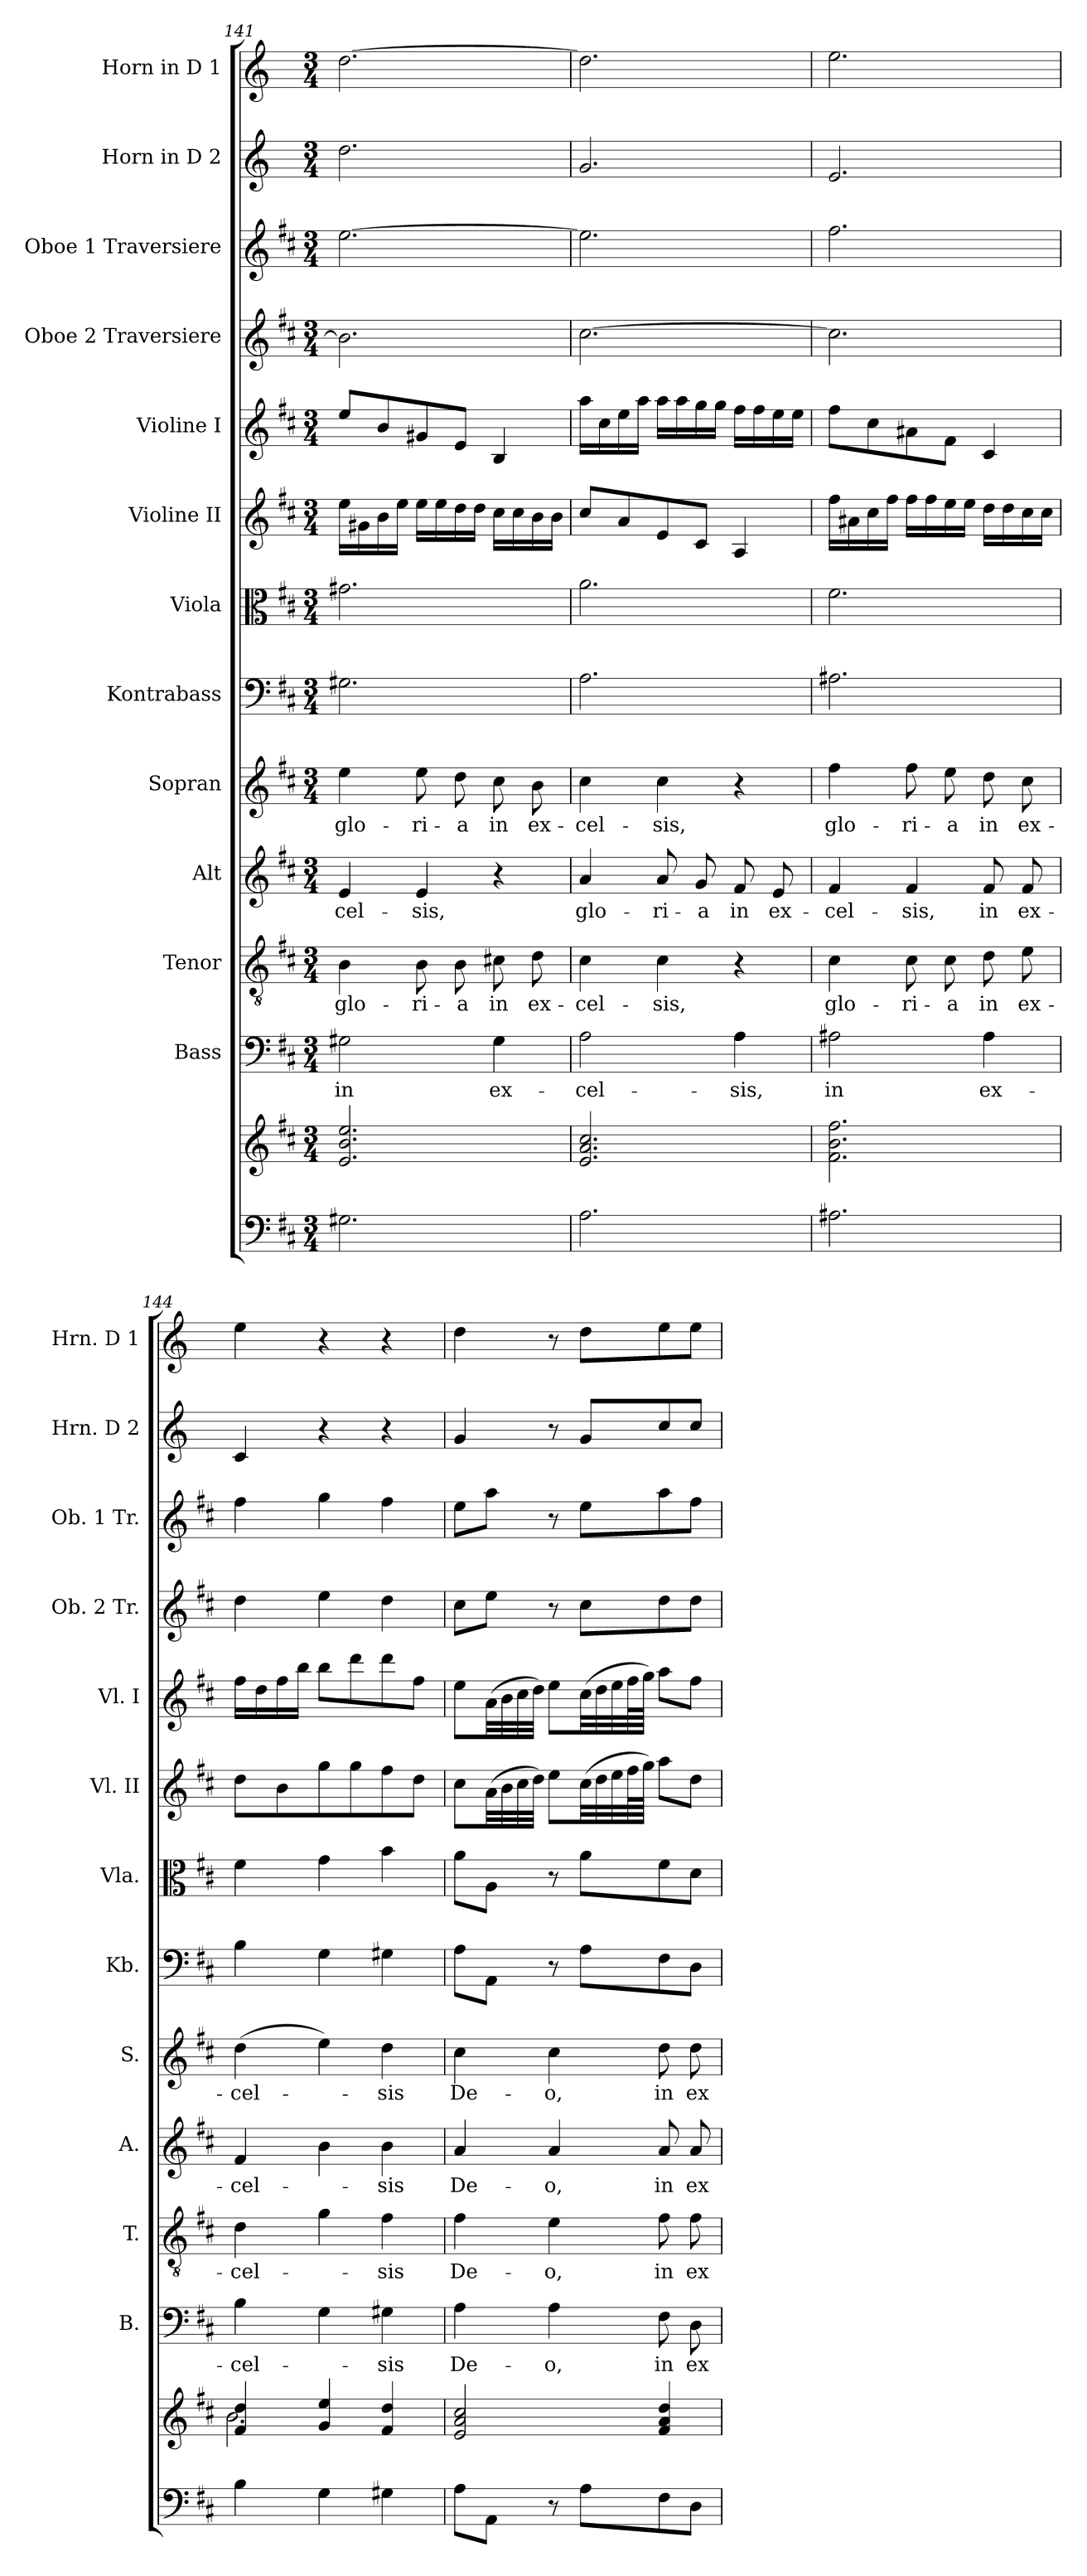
**kern	**kern	**kern	**text	**kern	**text	**kern	**text	**kern	**text	**kern	**kern	**kern	**kern	**kern	**kern	**kern	**kern
*part13	*part13	*part12	*part12	*part11	*part11	*part10	*part10	*part9	*part9	*part8	*part7	*part6	*part5	*part4	*part3	*part2	*part1
*staff14	*staff13	*staff12	*staff12	*staff11	*staff11	*staff10	*staff10	*staff9	*staff9	*staff8	*staff7	*staff6	*staff5	*staff4	*staff3	*staff2	*staff1
*	*	*I"Bass	*	*I"Tenor	*	*I"Alt	*	*I"Sopran	*	*I"Kontrabass	*I"Viola	*I"Violine II	*I"Violine I	*I"Oboe 2 Traversiere	*I"Oboe 1 Traversiere	*I"Horn in D 2	*I"Horn in D 1
*	*	*I'B.	*	*I'T.	*	*I'A.	*	*I'S.	*	*I'Kb.	*I'Vla.	*I'Vl. II	*I'Vl. I	*I'Ob. 2 Tr.	*I'Ob. 1 Tr.	*I'Hrn. D 2	*I'Hrn. D 1
!!LO:PB:g=z
*clefF4	*clefG2	*clefF4	*	*clefGv2	*	*clefG2	*	*clefG2	*	*clefF4	*clefC3	*clefG2	*clefG2	*clefG2	*clefG2	*clefG2	*clefG2
*	*	*	*	*	*	*	*	*	*	*ITrd7c12	*	*	*	*	*	*ITrd6c10	*ITrd6c10
*k[f#c#]	*k[f#c#]	*k[f#c#]	*	*k[f#c#]	*	*k[f#c#]	*	*k[f#c#]	*	*k[f#c#]	*k[f#c#]	*k[f#c#]	*k[f#c#]	*k[f#c#]	*k[f#c#]	*k[f#c#]	*k[f#c#]
*D:	*D:	*D:	*	*D:	*	*D:	*	*D:	*	*D:	*D:	*D:	*D:	*D:	*D:	*D:	*D:
*M3/4	*M3/4	*M3/4	*	*M3/4	*	*M3/4	*	*M3/4	*	*M3/4	*M3/4	*M3/4	*M3/4	*M3/4	*M3/4	*M3/4	*M3/4
=141	=141	=141	=141	=141	=141	=141	=141	=141	=141	=141	=141	=141	=141	=141	=141	=141	=141
!	!	!	!LO:LY:b	!	!LO:LY:b	!	!LO:LY:b	!	!LO:LY:b	!	!	!	!	!	!	!	!
2.G#X\	2.e/ 2.b/ 2.ee/	2G#X\	in	4B\	glo-	4e/	-cel-	4ee\	glo-	2.GG#X\	2.g#X\	16ee\LL	8ee/L	2.b\]	[2.ee\	2.e\	[2.e\
.	.	.	.	.	.	.	.	.	.	.	.	16g#X\	.	.	.	.	.
.	.	.	.	.	.	.	.	.	.	.	.	16b\	8b/	.	.	.	.
.	.	.	.	.	.	.	.	.	.	.	.	16ee\JJ	.	.	.	.	.
!	!	!	!	!	!LO:LY:b	!	!LO:LY:b	!	!LO:LY:b	!	!	!	!	!	!	!	!
.	.	.	.	8B\	-ri-	4e/	-sis,	8ee\	-ri-	.	.	16ee\LL	8g#X/	.	.	.	.
.	.	.	.	.	.	.	.	.	.	.	.	16ee\	.	.	.	.	.
!	!	!	!	!	!LO:LY:b	!	!	!	!LO:LY:b	!	!	!	!	!	!	!	!
.	.	.	.	8B\	-a	.	.	8dd\	-a	.	.	16dd\	8e/J	.	.	.	.
.	.	.	.	.	.	.	.	.	.	.	.	16dd\JJ	.	.	.	.	.
!	!	!	!LO:LY:b	!	!LO:LY:b	!	!	!	!LO:LY:b	!	!	!	!	!	!	!	!
.	.	4G#\	ex-	8c#X\	in	4r	.	8cc#\	in	.	.	16cc#\LL	4B/	.	.	.	.
.	.	.	.	.	.	.	.	.	.	.	.	16cc#\	.	.	.	.	.
!	!	!	!	!	!LO:LY:b	!	!	!	!LO:LY:b	!	!	!	!	!	!	!	!
.	.	.	.	8d\	ex-	.	.	8b\	ex-	.	.	16b\	.	.	.	.	.
.	.	.	.	.	.	.	.	.	.	.	.	16b\JJ	.	.	.	.	.
=142	=142	=142	=142	=142	=142	=142	=142	=142	=142	=142	=142	=142	=142	=142	=142	=142	=142
!	!	!	!LO:LY:b	!	!LO:LY:b	!	!LO:LY:b	!	!LO:LY:b	!	!	!	!	!	!	!	!
2.A\	2.e/ 2.a/ 2.cc#/	2A\	-cel-	4c#\	-cel-	4a/	glo-	4cc#\	-cel-	2.AA\	2.a\	8cc#/L	16aa\LL	[2.cc#\	2.ee\]	2.A/	2.e\]
.	.	.	.	.	.	.	.	.	.	.	.	.	16cc#\	.	.	.	.
.	.	.	.	.	.	.	.	.	.	.	.	8a/	16ee\	.	.	.	.
.	.	.	.	.	.	.	.	.	.	.	.	.	16aa\JJ	.	.	.	.
!	!	!	!	!	!LO:LY:b	!	!LO:LY:b	!	!LO:LY:b	!	!	!	!	!	!	!	!
.	.	.	.	4c#\	-sis,	8a/	-ri-	4cc#\	-sis,	.	.	8e/	16aa\LL	.	.	.	.
.	.	.	.	.	.	.	.	.	.	.	.	.	16aa\	.	.	.	.
!	!	!	!	!	!	!	!LO:LY:b	!	!	!	!	!	!	!	!	!	!
.	.	.	.	.	.	8g/	-a	.	.	.	.	8c#/J	16gg\	.	.	.	.
.	.	.	.	.	.	.	.	.	.	.	.	.	16gg\JJ	.	.	.	.
!	!	!	!LO:LY:b	!	!	!	!LO:LY:b	!	!	!	!	!	!	!	!	!	!
.	.	4A\	-sis,	4r	.	8f#/	in	4r	.	.	.	4A/	16ff#\LL	.	.	.	.
.	.	.	.	.	.	.	.	.	.	.	.	.	16ff#\	.	.	.	.
!	!	!	!	!	!	!	!LO:LY:b	!	!	!	!	!	!	!	!	!	!
.	.	.	.	.	.	8e/	ex-	.	.	.	.	.	16ee\	.	.	.	.
.	.	.	.	.	.	.	.	.	.	.	.	.	16ee\JJ	.	.	.	.
=143	=143	=143	=143	=143	=143	=143	=143	=143	=143	=143	=143	=143	=143	=143	=143	=143	=143
!	!	!	!LO:LY:b	!	!LO:LY:b	!	!LO:LY:b	!	!LO:LY:b	!	!	!	!	!	!	!	!
2.A#X\	2.f#\ 2.b\ 2.ff#\	2A#X\	in	4c#\	glo-	4f#/	-cel-	4ff#\	glo-	2.AA#X\	2.f#\	16ff#\LL	8ff#\L	2.cc#\]	2.ff#\	2.F#/	2.f#\
.	.	.	.	.	.	.	.	.	.	.	.	16a#X\	.	.	.	.	.
.	.	.	.	.	.	.	.	.	.	.	.	16cc#\	8cc#\	.	.	.	.
.	.	.	.	.	.	.	.	.	.	.	.	16ff#\JJ	.	.	.	.	.
!	!	!	!	!	!LO:LY:b	!	!LO:LY:b	!	!LO:LY:b	!	!	!	!	!	!	!	!
.	.	.	.	8c#\	-ri-	4f#/	-sis,	8ff#\	-ri-	.	.	16ff#\LL	8a#X\	.	.	.	.
.	.	.	.	.	.	.	.	.	.	.	.	16ff#\	.	.	.	.	.
!	!	!	!	!	!LO:LY:b	!	!	!	!LO:LY:b	!	!	!	!	!	!	!	!
.	.	.	.	8c#\	-a	.	.	8ee\	-a	.	.	16ee\	8f#\J	.	.	.	.
.	.	.	.	.	.	.	.	.	.	.	.	16ee\JJ	.	.	.	.	.
!	!	!	!LO:LY:b	!	!LO:LY:b	!	!LO:LY:b	!	!LO:LY:b	!	!	!	!	!	!	!	!
.	.	4A#\	ex-	8d\	in	8f#/	in	8dd\	in	.	.	16dd\LL	4c#/	.	.	.	.
.	.	.	.	.	.	.	.	.	.	.	.	16dd\	.	.	.	.	.
!	!	!	!	!	!LO:LY:b	!	!LO:LY:b	!	!LO:LY:b	!	!	!	!	!	!	!	!
.	.	.	.	8e\	ex-	8f#/	ex-	8cc#\	ex-	.	.	16cc#\	.	.	.	.	.
.	.	.	.	.	.	.	.	.	.	.	.	16cc#\JJ	.	.	.	.	.
=144	=144	=144	=144	=144	=144	=144	=144	=144	=144	=144	=144	=144	=144	=144	=144	=144	=144
*	*^	*	*	*	*	*	*	*	*	*	*	*	*	*	*	*	*
!	!	!	!	!LO:LY:b	!	!LO:LY:b	!	!LO:LY:b	!	!LO:LY:b	!	!	!	!	!	!	!	!
4B\	4f#/ 4dd/	2.b\	4B\	-cel-	4d\	-cel-	4f#/	-cel-	(>4dd\	-cel-	4BB\	4f#\	8dd\L	16ff#\LL	4dd\	4ff#\	4D/	4f#\
.	.	.	.	.	.	.	.	.	.	.	.	.	.	16dd\	.	.	.	.
.	.	.	.	.	.	.	.	.	.	.	.	.	8b\	16ff#\	.	.	.	.
.	.	.	.	.	.	.	.	.	.	.	.	.	.	16bb\JJ	.	.	.	.
4G\	4g/ 4ee/	.	4G\	.	4g\	.	4b\	.	4ee\)	.	4GG\	4g\	8gg\	8bb\L	4ee\	4gg\	4r	4r
.	.	.	.	.	.	.	.	.	.	.	.	.	8gg\	8ddd\	.	.	.	.
!	!	!	!	!LO:LY:b	!	!LO:LY:b	!	!LO:LY:b	!	!LO:LY:b	!	!	!	!	!	!	!	!
4G#X\	4f#/ 4dd/	.	4G#X\	-sis	4f#\	-sis	4b\	-sis	4dd\	-sis	4GG#X\	4b\	8ff#\	8ddd\	4dd\	4ff#\	4r	4r
.	.	.	.	.	.	.	.	.	.	.	.	.	8dd\J	8ff#\J	.	.	.	.
*	*v	*v	*	*	*	*	*	*	*	*	*	*	*	*	*	*	*	*
!!LO:PB:g=z
=145	=145	=145	=145	=145	=145	=145	=145	=145	=145	=145	=145	=145	=145	=145	=145	=145	=145
!	!	!	!LO:LY:b	!	!LO:LY:b	!	!LO:LY:b	!	!LO:LY:b	!	!	!	!	!	!	!	!
8A\L	2e/ 2a/ 2cc#/	4A\	De-	4f#\	De-	4a/	De-	4cc#\	De-	8AA\L	8a\L	8cc#\L	8ee\L	8cc#\L	8ee\L	4A/	4e\
8AA\J	.	.	.	.	.	.	.	.	.	8AAA\J	8A\J	(>32a\LL	(>32a\LL	8ee\J	8aa\J	.	.
.	.	.	.	.	.	.	.	.	.	.	.	32b\	32b\	.	.	.	.
.	.	.	.	.	.	.	.	.	.	.	.	32cc#\	32cc#\	.	.	.	.
.	.	.	.	.	.	.	.	.	.	.	.	32dd\JJJ)	32dd\JJJ)	.	.	.	.
!	!	!	!LO:LY:b	!	!LO:LY:b	!	!LO:LY:b	!	!LO:LY:b	!	!	!	!	!	!	!	!
8r	.	4A\	-o,	4e\	-o,	4a/	-o,	4cc#\	-o,	8r	8r	8ee\L	8ee\L	8r	8r	8r	8r
8A\L	.	.	.	.	.	.	.	.	.	8AA\L	8a\L	(>32cc#\LL	(>32cc#\LL	8cc#\L	8ee\L	8A/L	8e\L
.	.	.	.	.	.	.	.	.	.	.	.	32dd\	32dd\	.	.	.	.
.	.	.	.	.	.	.	.	.	.	.	.	32ee\	32ee\	.	.	.	.
.	.	.	.	.	.	.	.	.	.	.	.	64ff#\L	64ff#\L	.	.	.	.
.	.	.	.	.	.	.	.	.	.	.	.	64gg\JJJJ)	64gg\JJJJ)	.	.	.	.
!	!	!	!LO:LY:b	!	!LO:LY:b	!	!LO:LY:b	!	!LO:LY:b	!	!	!	!	!	!	!	!
8F#\	4f#/ 4a/ 4dd/	8F#\	in	8f#\	in	8a/	in	8dd\	in	8FF#\	8f#\	8aa\L	8aa\L	8dd\	8aa\	8d/	8f#\
!	!	!	!LO:LY:b	!	!LO:LY:b	!	!LO:LY:b	!	!LO:LY:b	!	!	!	!	!	!	!	!
8D\J	.	8D\	ex-	8f#\	ex-	8a/	ex-	8dd\	ex-	8DD\J	8d\J	8dd\J	8ff#\J	8dd\J	8ff#\J	8d/J	8f#\J
=	=	=	=	=	=	=	=	=	=	=	=	=	=	=	=	=	=
*-	*-	*-	*-	*-	*-	*-	*-	*-	*-	*-	*-	*-	*-	*-	*-	*-	*-
